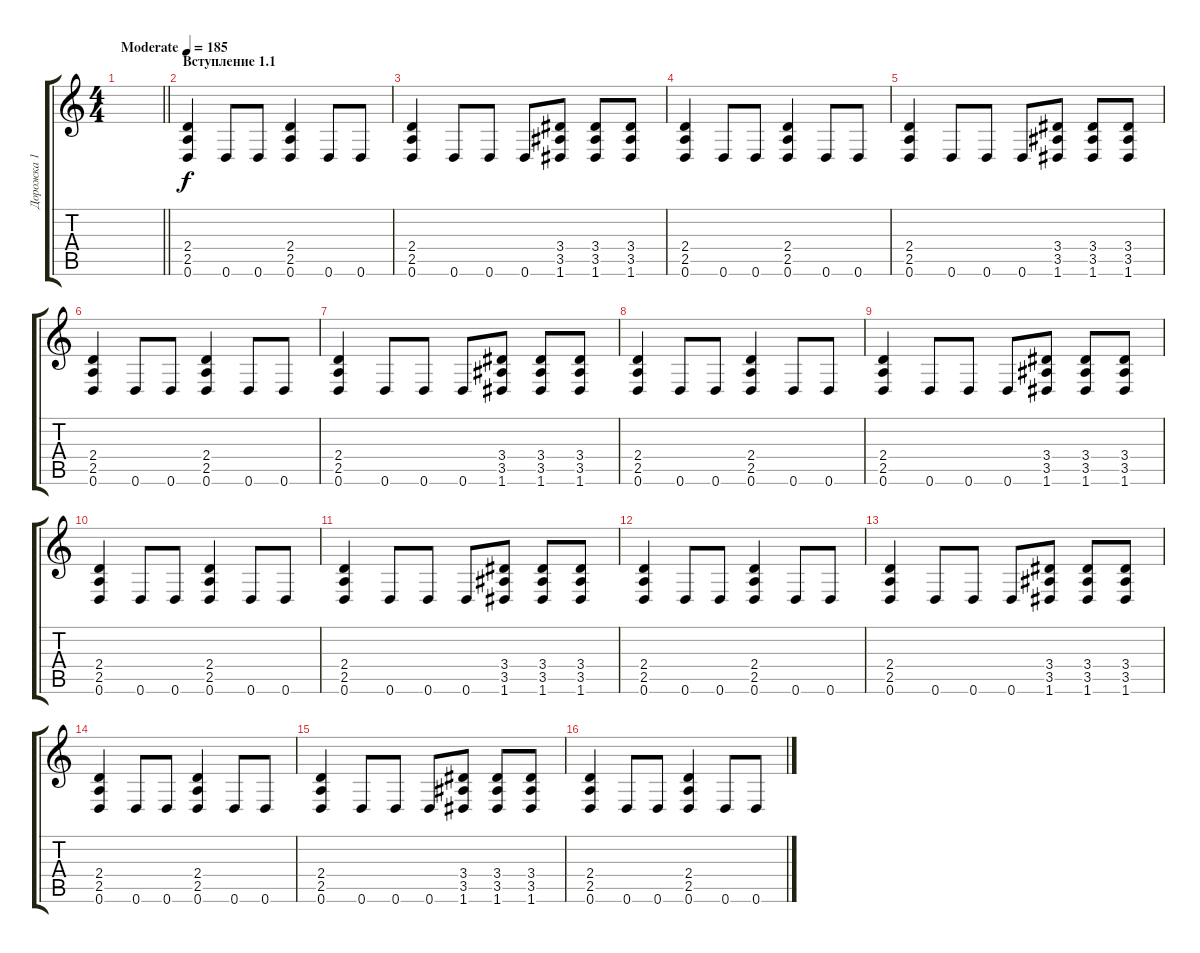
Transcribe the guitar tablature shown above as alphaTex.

\track ("Дорожка 1" "Дорожка 1") {instrument distortionguitar}
\staff {score tabs}
\tuning (D4 A3 F3 C3 G2 D2) {hide}
\ts (4 4)
\tempo (185 "Moderate")
\clef g2
\barLineRight lightlight
\ks c
|
\section ("" "Вступление 1.1")
(2.4 2.5 0.6).4 0.6.8 0.6.8 (2.4 2.5 0.6).4 0.6.8 0.6.8 |
(2.4 2.5 0.6).4 0.6.8 0.6.8 0.6.8 (3.4 3.5 1.6).8 (3.4 3.5 1.6).8 (3.4 3.5 1.6).8 |
(2.4 2.5 0.6).4 0.6.8 0.6.8 (2.4 2.5 0.6).4 0.6.8 0.6.8 |
(2.4 2.5 0.6).4 0.6.8 0.6.8 0.6.8 (3.4 3.5 1.6).8 (3.4 3.5 1.6).8 (3.4 3.5 1.6).8 |
(2.4 2.5 0.6).4 0.6.8 0.6.8 (2.4 2.5 0.6).4 0.6.8 0.6.8 |
(2.4 2.5 0.6).4 0.6.8 0.6.8 0.6.8 (3.4 3.5 1.6).8 (3.4 3.5 1.6).8 (3.4 3.5 1.6).8 |
(2.4 2.5 0.6).4 0.6.8 0.6.8 (2.4 2.5 0.6).4 0.6.8 0.6.8 |
(2.4 2.5 0.6).4 0.6.8 0.6.8 0.6.8 (3.4 3.5 1.6).8 (3.4 3.5 1.6).8 (3.4 3.5 1.6).8 |
(2.4 2.5 0.6).4 0.6.8 0.6.8 (2.4 2.5 0.6).4 0.6.8 0.6.8 |
(2.4 2.5 0.6).4 0.6.8 0.6.8 0.6.8 (3.4 3.5 1.6).8 (3.4 3.5 1.6).8 (3.4 3.5 1.6).8 |
(2.4 2.5 0.6).4 0.6.8 0.6.8 (2.4 2.5 0.6).4 0.6.8 0.6.8 |
(2.4 2.5 0.6).4 0.6.8 0.6.8 0.6.8 (3.4 3.5 1.6).8 (3.4 3.5 1.6).8 (3.4 3.5 1.6).8 |
(2.4 2.5 0.6).4 0.6.8 0.6.8 (2.4 2.5 0.6).4 0.6.8 0.6.8 |
(2.4 2.5 0.6).4 0.6.8 0.6.8 0.6.8 (3.4 3.5 1.6).8 (3.4 3.5 1.6).8 (3.4 3.5 1.6).8 |
(2.4 2.5 0.6).4 0.6.8 0.6.8 (2.4 2.5 0.6).4 0.6.8 0.6.8
